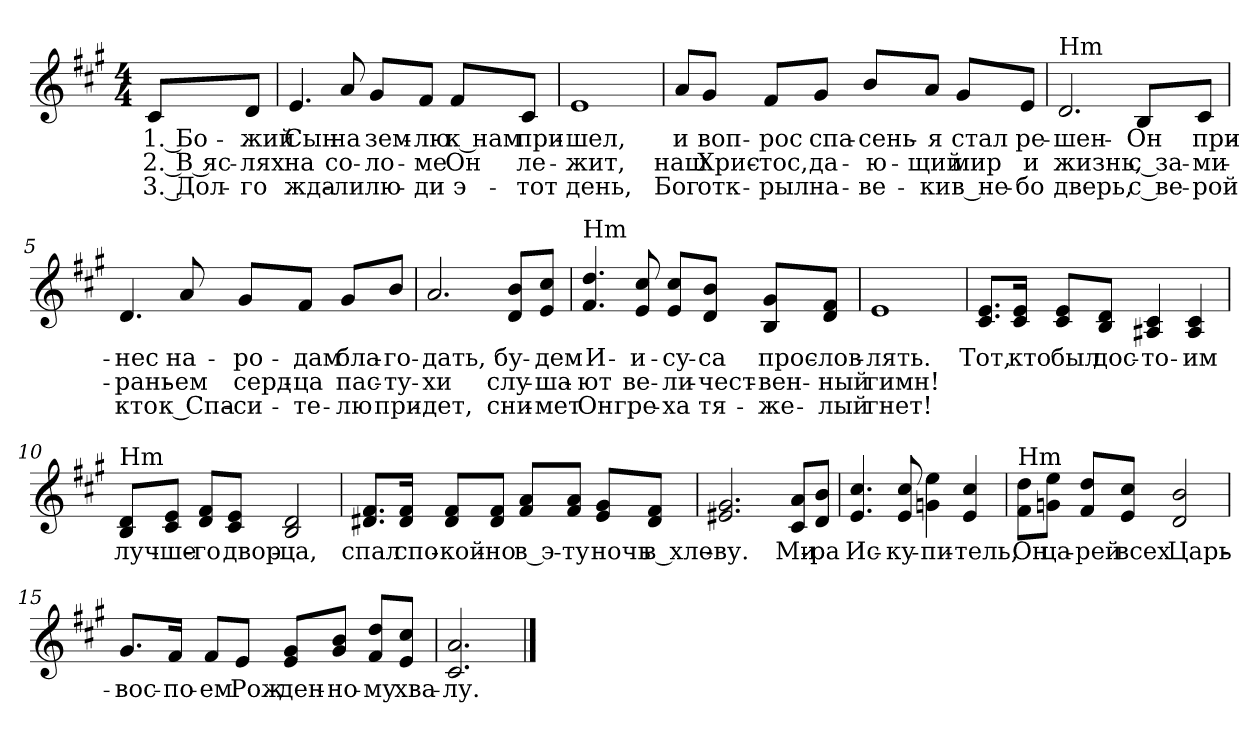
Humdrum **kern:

**kern	**text	**text	**text
*part1	*part1	*part1	*part1
*staff1	*staff1	*staff1	*staff1
*clefG2	*	*	*
*k[f#c#g#]	*	*	*
*A:	*	*	*
*M4/4	*	*	*
=	=	=	=
!	!LO:LY:b	!LO:LY:b	!LO:LY:b
8c#/L	1. Бо-	2. В яс-	3. Дол-
!	!LO:LY:b	!LO:LY:b	!LO:LY:b
8d/J	-жий	-лях	-го
=1	=1	=1	=1
!	!LO:LY:b	!LO:LY:b	!LO:LY:b
4.e/	Сын	на	жда-
!	!LO:LY:b	!LO:LY:b	!LO:LY:b
8a/	на	со-	-ли
!	!LO:LY:b	!LO:LY:b	!LO:LY:b
8g#/L	зем-	-ло-	лю-
!	!LO:LY:b	!LO:LY:b	!LO:LY:b
8f#/J	-лю	-ме	-ди
!	!LO:LY:b	!LO:LY:b	!LO:LY:b
8f#/L	к нам	Он	э-
!	!LO:LY:b	!LO:LY:b	!LO:LY:b
8c#/J	при-	ле-	-тот
=2	=2	=2	=2
!	!LO:LY:b	!LO:LY:b	!LO:LY:b
1e	-шел,	-жит,	день,
=3	=3	=3	=3
!	!LO:LY:b	!LO:LY:b	!LO:LY:b
8a/L	и	наш	Бог
!	!LO:LY:b	!LO:LY:b	!LO:LY:b
8g#/J	воп-	Хрис-	отк-
!	!LO:LY:b	!LO:LY:b	!LO:LY:b
8f#/L	-рос	-тос,	-рыл
!	!LO:LY:b	!LO:LY:b	!LO:LY:b
8g#/J	спа-	да-	на-
!	!LO:LY:b	!LO:LY:b	!LO:LY:b
8b/L	-сень-	-ю-	-ве-
!	!LO:LY:b	!LO:LY:b	!LO:LY:b
8a/J	-я	-щий	-ки
!	!LO:LY:b	!LO:LY:b	!LO:LY:b
8g#/L	стал	мир	в не-
!	!LO:LY:b	!LO:LY:b	!LO:LY:b
8e/J	ре-	и	-бо
!!LO:LB:g=z
=4	=4	=4	=4
!LO:TX:a:t=Hm	!	!	!
!	!LO:LY:b	!LO:LY:b	!LO:LY:b
2.d/	-шен-	жизнь,	дверь,
!	!LO:LY:b	!LO:LY:b	!LO:LY:b
8B/L	-Он	с за-	с ве-
!	!LO:LY:b	!LO:LY:b	!LO:LY:b
8c#/J	при-	-ми-	-рой
=5	=5	=5	=5
!	!LO:LY:b	!LO:LY:b	!LO:LY:b
4.d/	-нес	-рань-	кто
!	!LO:LY:b	!LO:LY:b	!LO:LY:b
8a/	на-	-ем	к Спа-
!	!LO:LY:b	!LO:LY:b	!LO:LY:b
8g#/L	-ро-	серд-	-си-
!	!LO:LY:b	!LO:LY:b	!LO:LY:b
8f#/J	-дам	-ца	-те-
!	!LO:LY:b	!LO:LY:b	!LO:LY:b
8g#/L	бла-	пас-	-лю
!	!LO:LY:b	!LO:LY:b	!LO:LY:b
8b/J	-го-	-ту-	при-
!!LO:LB:g=z
=6	=6	=6	=6
!	!LO:LY:b	!LO:LY:b	!LO:LY:b
2.a/	-дать,	-хи	-дет,
!	!LO:LY:b	!LO:LY:b	!LO:LY:b
8d/ 8b/L	бу-	слу-	сни-
!	!LO:LY:b	!LO:LY:b	!LO:LY:b
8e/ 8cc#/J	-дем	-ша-	-мет
=7	=7	=7	=7
!LO:TX:a:t=Hm	!	!	!
!	!LO:LY:b	!LO:LY:b	!LO:LY:b
4.f#/ 4.dd/	И-	-ют	Он
!	!LO:LY:b	!LO:LY:b	!LO:LY:b
8e/ 8cc#/	-и-	ве-	гре-
!	!LO:LY:b	!LO:LY:b	!LO:LY:b
8e/ 8cc#/L	-су-	-ли-	-ха
!	!LO:LY:b	!LO:LY:b	!LO:LY:b
8d/ 8b/J	-са	-чест-	тя-
!	!LO:LY:b	!LO:LY:b	!LO:LY:b
8B/ 8g#/L	прос-	-вен-	-же-
!	!LO:LY:b	!LO:LY:b	!LO:LY:b
8d/ 8f#/J	-лов-	-ный	-лый
=8	=8	=8	=8
!	!LO:LY:b	!LO:LY:b	!LO:LY:b
1e	-лять.	гимн!	гнет!
!!LO:LB:g=z
=9	=9	=9	=9
!	!LO:LY:b	!	!
8.c#/ 8.e/L	Тот,	.	.
!	!LO:LY:b	!	!
16c#/ 16e/Jk	кто	.	.
!	!LO:LY:b	!	!
8c#/ 8e/L	был	.	.
!	!LO:LY:b	!	!
8B/ 8d/J	дос-	.	.
!	!LO:LY:b	!	!
4A#X/ 4c#/	-то-	.	.
!	!LO:LY:b	!	!
4A#/ 4c#/	-им	.	.
=10	=10	=10	=10
!LO:TX:a:t=Hm	!	!	!
!	!LO:LY:b	!	!
8B/ 8d/L	луч-	.	.
!	!LO:LY:b	!	!
8c#/ 8e/J	-ше-	.	.
!	!LO:LY:b	!	!
8d/ 8f#/L	-го	.	.
!	!LO:LY:b	!	!
8c#/ 8e/J	двор-	.	.
!	!LO:LY:b	!	!
2B/ 2d/	-ца,	.	.
=11	=11	=11	=11
!	!LO:LY:b	!	!
8.d#X/ 8.f#/L	спал	.	.
!	!LO:LY:b	!	!
16d#/ 16f#/Jk	спо-	.	.
!	!LO:LY:b	!	!
8d#/ 8f#/L	-кой-	.	.
!	!LO:LY:b	!	!
8d#/ 8f#/J	-но	.	.
!	!LO:LY:b	!	!
8f#/ 8a/L	в э-	.	.
!	!LO:LY:b	!	!
8f#/ 8a/J	-ту	.	.
!	!LO:LY:b	!	!
8e/ 8g#/L	ночь	.	.
!	!LO:LY:b	!	!
8d#/ 8f#/J	в хле-	.	.
!!LO:LB:g=z
=12	=12	=12	=12
!	!LO:LY:b	!	!
2.e#X/ 2.g#/	-ву.	.	.
!	!LO:LY:b	!	!
8c#/ 8a/L	Ми-	.	.
!	!LO:LY:b	!	!
8d/ 8b/J	-ра	.	.
=13	=13	=13	=13
!	!LO:LY:b	!	!
4.e/ 4.cc#/	Ис-	.	.
!	!LO:LY:b	!	!
8e/ 8cc#/	-ку-	.	.
!	!LO:LY:b	!	!
4gn\ 4ee\	-пи-	.	.
!	!LO:LY:b	!	!
4e/ 4cc#/	-тель,	.	.
=14	=14	=14	=14
!LO:TX:a:t=Hm	!	!	!
!	!LO:LY:b	!	!
8f#\ 8dd\L	Он	.	.
!	!LO:LY:b	!	!
8gn\ 8ee\J	ца-	.	.
!	!LO:LY:b	!	!
8f#/ 8dd/L	-рей	.	.
!	!LO:LY:b	!	!
8e/ 8cc#/J	всех	.	.
!	!LO:LY:b	!	!
2d/ 2b/	Царь-	.	.
!!LO:LB:g=z
=15	=15	=15	=15
!	!LO:LY:b	!	!
8.g#/L	-вос-	.	.
!	!LO:LY:b	!	!
16f#/Jk	-по-	.	.
!	!LO:LY:b	!	!
8f#/L	-ем	.	.
!	!LO:LY:b	!	!
8e/J	Рож-	.	.
!	!LO:LY:b	!	!
8e/ 8g#/L	-ден-	.	.
!	!LO:LY:b	!	!
8g#/ 8b/J	-но-	.	.
!	!LO:LY:b	!	!
8f#/ 8dd/L	-му	.	.
!	!LO:LY:b	!	!
8e/ 8cc#/J	хва-	.	.
=16	=16	=16	=16
!	!LO:LY:b	!	!
2.c#/ 2.a/	-лу.	.	.
==	==	==	==
*-	*-	*-	*-
